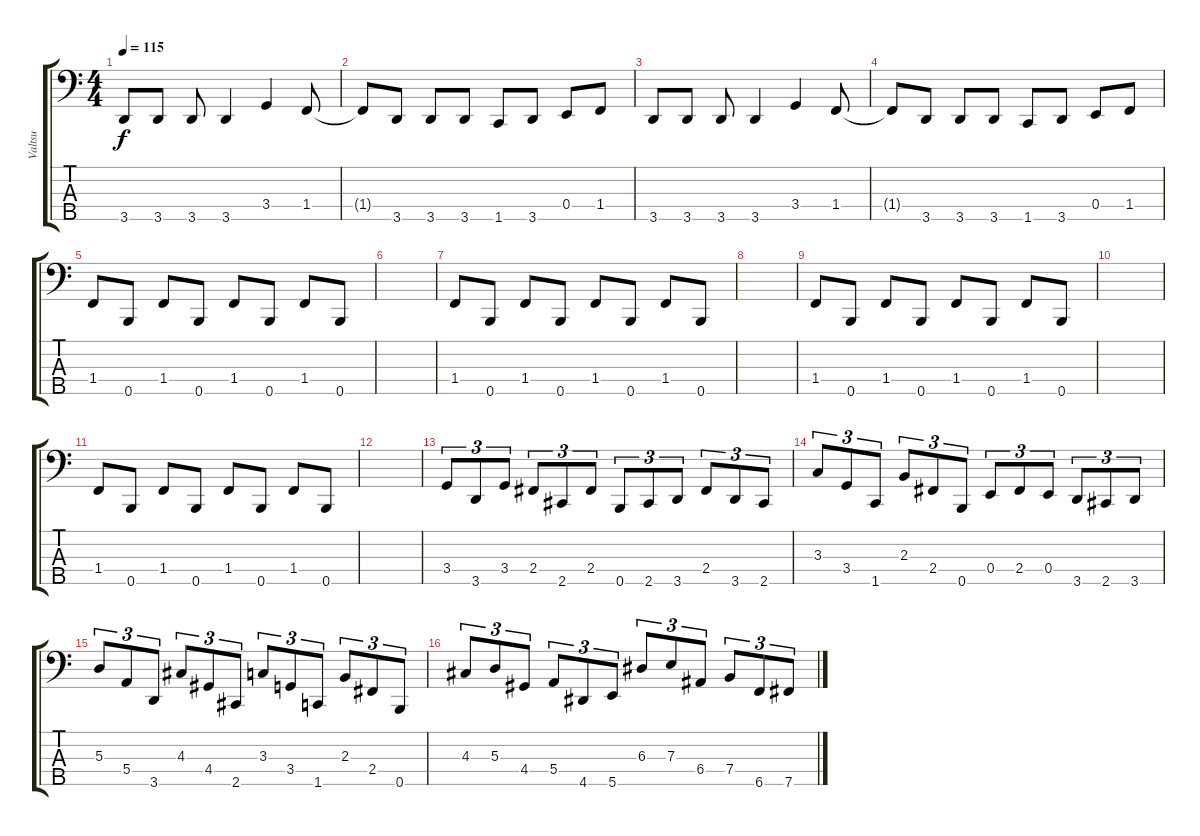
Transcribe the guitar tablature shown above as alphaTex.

\track ("Valtsu" "Valtsu") {instrument slapbass2}
\staff {score tabs}
\tuning (G2 D2 A1 E1 B0) {hide}
\ts (4 4)
\tempo 115
\clef f4
\ks c
3.5.8{dy f} 3.5.8 3.5.8 3.5.4 3.4.4 1.4.8 |
1.4{t}.8 3.5.8 3.5.8 3.5.8 1.5.8 3.5.8 0.4.8 1.4.8 |
3.5.8 3.5.8 3.5.8 3.5.4 3.4.4 1.4.8 |
1.4{t}.8 3.5.8 3.5.8 3.5.8 1.5.8 3.5.8 0.4.8 1.4.8 |
1.4.8 0.5.8 1.4.8 0.5.8 1.4.8 0.5.8 1.4.8 0.5.8 |
|
1.4.8 0.5.8 1.4.8 0.5.8 1.4.8 0.5.8 1.4.8 0.5.8 |
|
1.4.8 0.5.8 1.4.8 0.5.8 1.4.8 0.5.8 1.4.8 0.5.8 |
|
1.4.8 0.5.8 1.4.8 0.5.8 1.4.8 0.5.8 1.4.8 0.5.8 |
|
3.4.8{tu (3 2)} 3.5.8{tu (3 2)} 3.4.8{tu (3 2)} 2.4.8{tu (3 2)} 2.5.8{tu (3 2)} 2.4.8{tu (3 2)} 0.5.8{tu (3 2)} 2.5.8{tu (3 2)} 3.5.8{tu (3 2)} 2.4.8{tu (3 2)} 3.5.8{tu (3 2)} 2.5.8{tu (3 2)} |
3.3.8{tu (3 2)} 3.4.8{tu (3 2)} 1.5.8{tu (3 2)} 2.3.8{tu (3 2)} 2.4.8{tu (3 2)} 0.5.8{tu (3 2)} 0.4.8{tu (3 2)} 2.4.8{tu (3 2)} 0.4.8{tu (3 2)} 3.5.8{tu (3 2)} 2.5.8{tu (3 2)} 3.5.8{tu (3 2)} |
5.3.8{tu (3 2)} 5.4.8{tu (3 2)} 3.5.8{tu (3 2)} 4.3.8{tu (3 2)} 4.4.8{tu (3 2)} 2.5.8{tu (3 2)} 3.3.8{tu (3 2)} 3.4.8{tu (3 2)} 1.5.8{tu (3 2)} 2.3.8{tu (3 2)} 2.4.8{tu (3 2)} 0.5.8{tu (3 2)} |
4.3.8{tu (3 2)} 5.3.8{tu (3 2)} 4.4.8{tu (3 2)} 5.4.8{tu (3 2)} 4.5.8{tu (3 2)} 5.5.8{tu (3 2)} 6.3.8{tu (3 2)} 7.3.8{tu (3 2)} 6.4.8{tu (3 2)} 7.4.8{tu (3 2)} 6.5.8{tu (3 2)} 7.5.8{tu (3 2)}
